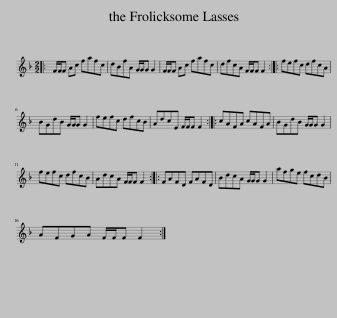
X:1
L:1/8
M:2/2
I:linebreak $
K:F
V:1 treble
V:1
|: F/F/F Ac fafc | dBfA G/G/G G2 | F/F/F Ac fafc | dfcA F/F/F F2 :: fefc dfcA |$ %5
 BGdB G/G/G G2 | fefc dfcB | AdcE F/F/F F2 :: cAFA cAFA | BGdB G/G/G G2 |$ %10
 fefc dfcB | AdcA F/F/F F2 :: FAFD FAFD | BdcA G/G/G G2 | afge fcdB |$ %15
 AFGA F/F/F F2 :| %16
